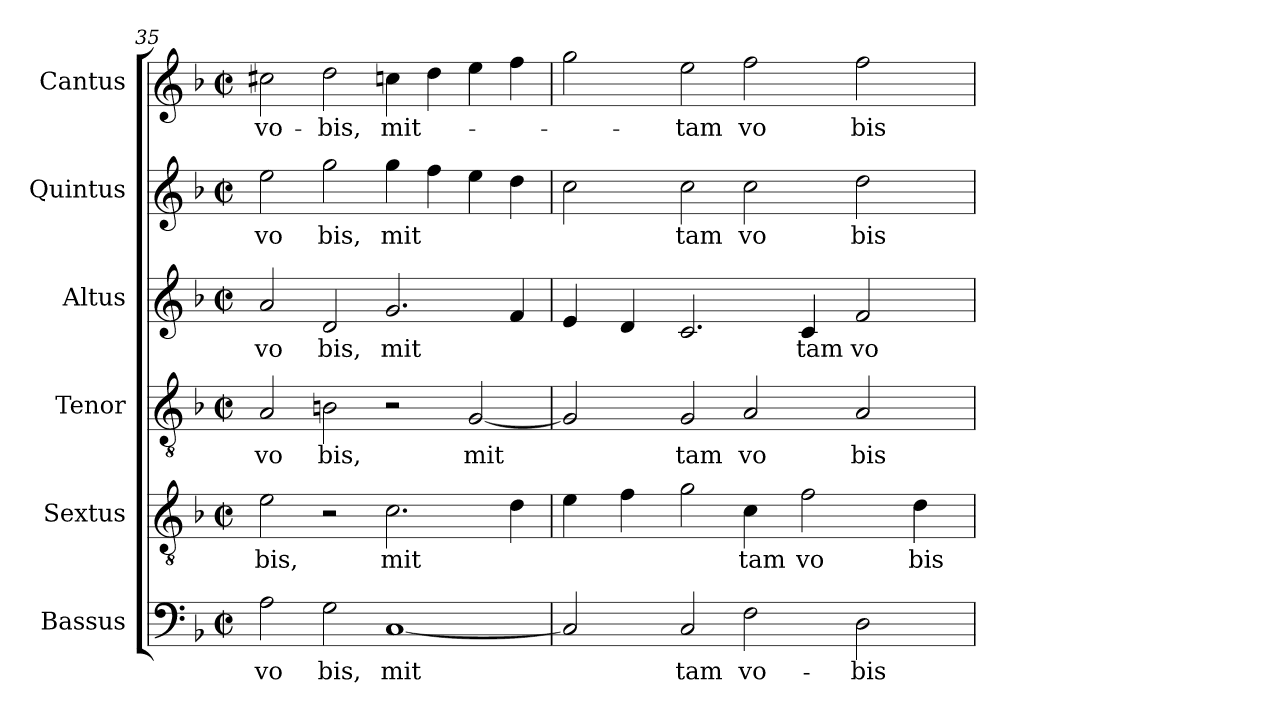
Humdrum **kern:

**kern	**text	**kern	**text	**kern	**text	**kern	**text	**kern	**text	**kern	**text
*part6	*part6	*part5	*part5	*part4	*part4	*part3	*part3	*part2	*part2	*part1	*part1
*staff6	*staff6	*staff5	*staff5	*staff4	*staff4	*staff3	*staff3	*staff2	*staff2	*staff1	*staff1
*I"Bassus	*	*I"Sextus	*	*I"Tenor	*	*I"Altus	*	*I"Quintus	*	*I"Cantus	*
*clefF4	*	*clefGv2	*	*clefGv2	*	*clefG2	*	*clefG2	*	*clefG2	*
*k[b-]	*	*k[b-]	*	*k[b-]	*	*k[b-]	*	*k[b-]	*	*k[b-]	*
*F:	*	*F:	*	*F:	*	*F:	*	*F:	*	*F:	*
*M2/2	*	*M2/2	*	*M2/2	*	*M2/2	*	*M2/2	*	*M2/2	*
*met(c|)	*	*met(c|)	*	*met(c|)	*	*met(c|)	*	*met(c|)	*	*met(c|)	*
=35	=35	=35	=35	=35	=35	=35	=35	=35	=35	=35	=35
!	!LO:LY:b:cj	!	!LO:LY:b:cj	!	!LO:LY:b:cj	!	!LO:LY:b:cj	!	!LO:LY:b:cj	!	!LO:LY:b:cj
2A\	vo	2e\	bis,	2A/	vo	2a/	vo	2ee\	vo	2cc#X\	vo-
!	!LO:LY:b:cj	!	!	!	!LO:LY:b:cj	!	!LO:LY:b:cj	!	!LO:LY:b:cj	!	!LO:LY:b:cj
2G\	bis,	2r	.	2Bn\	bis,	2d/	bis,	2gg\	bis,	2dd\	-bis,
!	!LO:LY:b:cj	!	!LO:LY:b	!	!	!	!LO:LY:b	!	!LO:LY:b	!	!LO:LY:b
[>1C	mit	2.c\	mit	2r	.	2.g/	mit	4gg\	mit	4ccn\	mit-
.	.	.	.	.	.	.	.	4ff\	.	4dd\	.
!	!	!	!	!	!LO:LY:b	!	!	!	!	!	!
.	.	.	.	[>2G/	mit	.	.	4ee\	.	4ee\	.
.	.	4d\	.	.	.	4f/	.	4dd\	.	4ff\	.
!!LO:LB:g=z
=36	=36	=36	=36	=36	=36	=36	=36	=36	=36	=36	=36
*^	*	*^	*	*^	*	*^	*	*^	*	*^	*
2C/]	32ryy	.	4e\	8..ryy	.	2G/]	32ryy	.	4e/	4ryy	.	2cc\	32ryy	.	2gg\	32ryy	.
.	1ryy	.	.	.	.	.	1ryy	.	.	.	.	.	1ryy	.	.	1ryy	.
.	.	.	.	1ryy	.	.	.	.	.	.	.	.	.	.	.	.	.
.	.	.	4f\	.	.	.	.	.	4d/	8ryy	.	.	.	.	.	.	.
.	.	.	.	.	.	.	.	.	.	64ryy	.	.	.	.	.	.	.
.	.	.	.	.	.	.	.	.	.	1ryy	.	.	.	.	.	.	.
!	!	!LO:LY:b:cj	!	!	!	!	!	!LO:LY:b:cj	!	!	!	!	!	!LO:LY:b:cj	!	!	!LO:LY:b:cj
2C/	.	tam	2g\	.	.	2G/	.	tam	2.c/	.	.	2cc\	.	tam	2ee\	.	-tam
!	!	!LO:LY:b:cj	!	!	!LO:LY:b:cj	!	!	!LO:LY:b:cj	!	!	!	!	!	!LO:LY:b:cj	!	!	!LO:LY:b:cj
2F\	.	vo-	4c\	.	tam	2A/	.	vo	.	.	.	2cc\	.	vo	2ff\	.	vo
.	2ryy	.	.	.	.	.	2ryy	.	.	.	.	.	2ryy	.	.	2ryy	.
.	.	.	.	2ryy	.	.	.	.	.	.	.	.	.	.	.	.	.
!	!	!	!	!	!LO:LY:b:cj	!	!	!	!	!	!LO:LY:b:cj	!	!	!	!	!	!
.	.	.	2f\	.	vo	.	.	.	4c/	.	tam	.	.	.	.	.	.
.	.	.	.	.	.	.	.	.	.	2ryy	.	.	.	.	.	.	.
!	!	!LO:LY:b:cj	!	!	!	!	!	!LO:LY:b:cj	!	!	!LO:LY:b:cj	!	!	!LO:LY:b:cj	!	!	!LO:LY:b:cj
2D\	.	-bis	.	.	.	2A/	.	bis	2f/	.	vo-	2dd\	.	bis	2ff\	.	bis
.	4...ryy	.	.	.	.	.	4...ryy	.	.	.	.	.	4...ryy	.	.	4...ryy	.
.	.	.	.	4ryy	.	.	.	.	.	.	.	.	.	.	.	.	.
!	!	!	!	!	!LO:LY:b:cj	!	!	!	!	!	!	!	!	!	!	!	!
.	.	.	4d\	.	bis	.	.	.	.	.	.	.	.	.	.	.	.
.	.	.	.	.	.	.	.	.	.	16..ryy	.	.	.	.	.	.	.
.	.	.	.	32ryy	.	.	.	.	.	.	.	.	.	.	.	.	.
*v	*v	*	*	*	*	*v	*v	*	*v	*v	*	*v	*v	*	*v	*v	*
*	*	*v	*v	*	*	*	*	*	*	*	*	*
=	=	=	=	=	=	=	=	=	=	=	=
*-	*-	*-	*-	*-	*-	*-	*-	*-	*-	*-	*-
